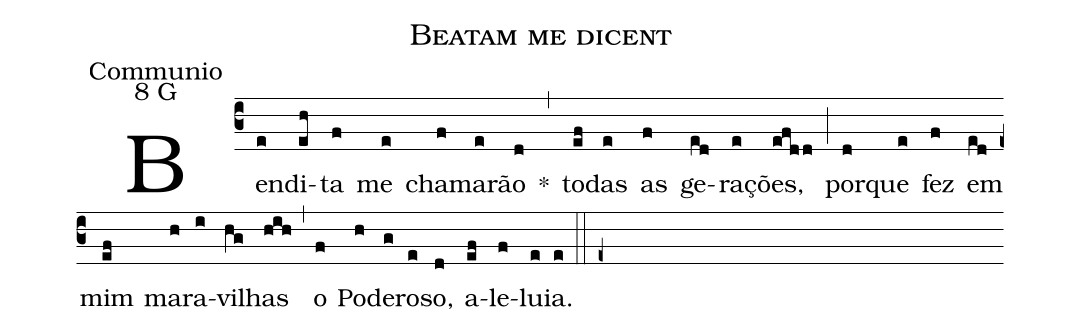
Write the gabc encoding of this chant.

name: Beatam me dicent;
office-part: Communio;
mode: 8;
mode-differentia: G;
%%
(c3)

Ben(e)di(eh)ta(f) me(e) cha(f)ma(e)rão(d) *(,) to(ef)das(e) as(f) ge(ed)ra(e)ções,(efdd) (;) por(d)que(e) fez(f) em(ed) mim(ef) ma(h)ra(i)vi(hg)lhas(hih) (,) o(f) Po(h)de(g)ro(e)so,(d) a(ef)le(f)lu(e)ia.(e)

(::)

(e+)
